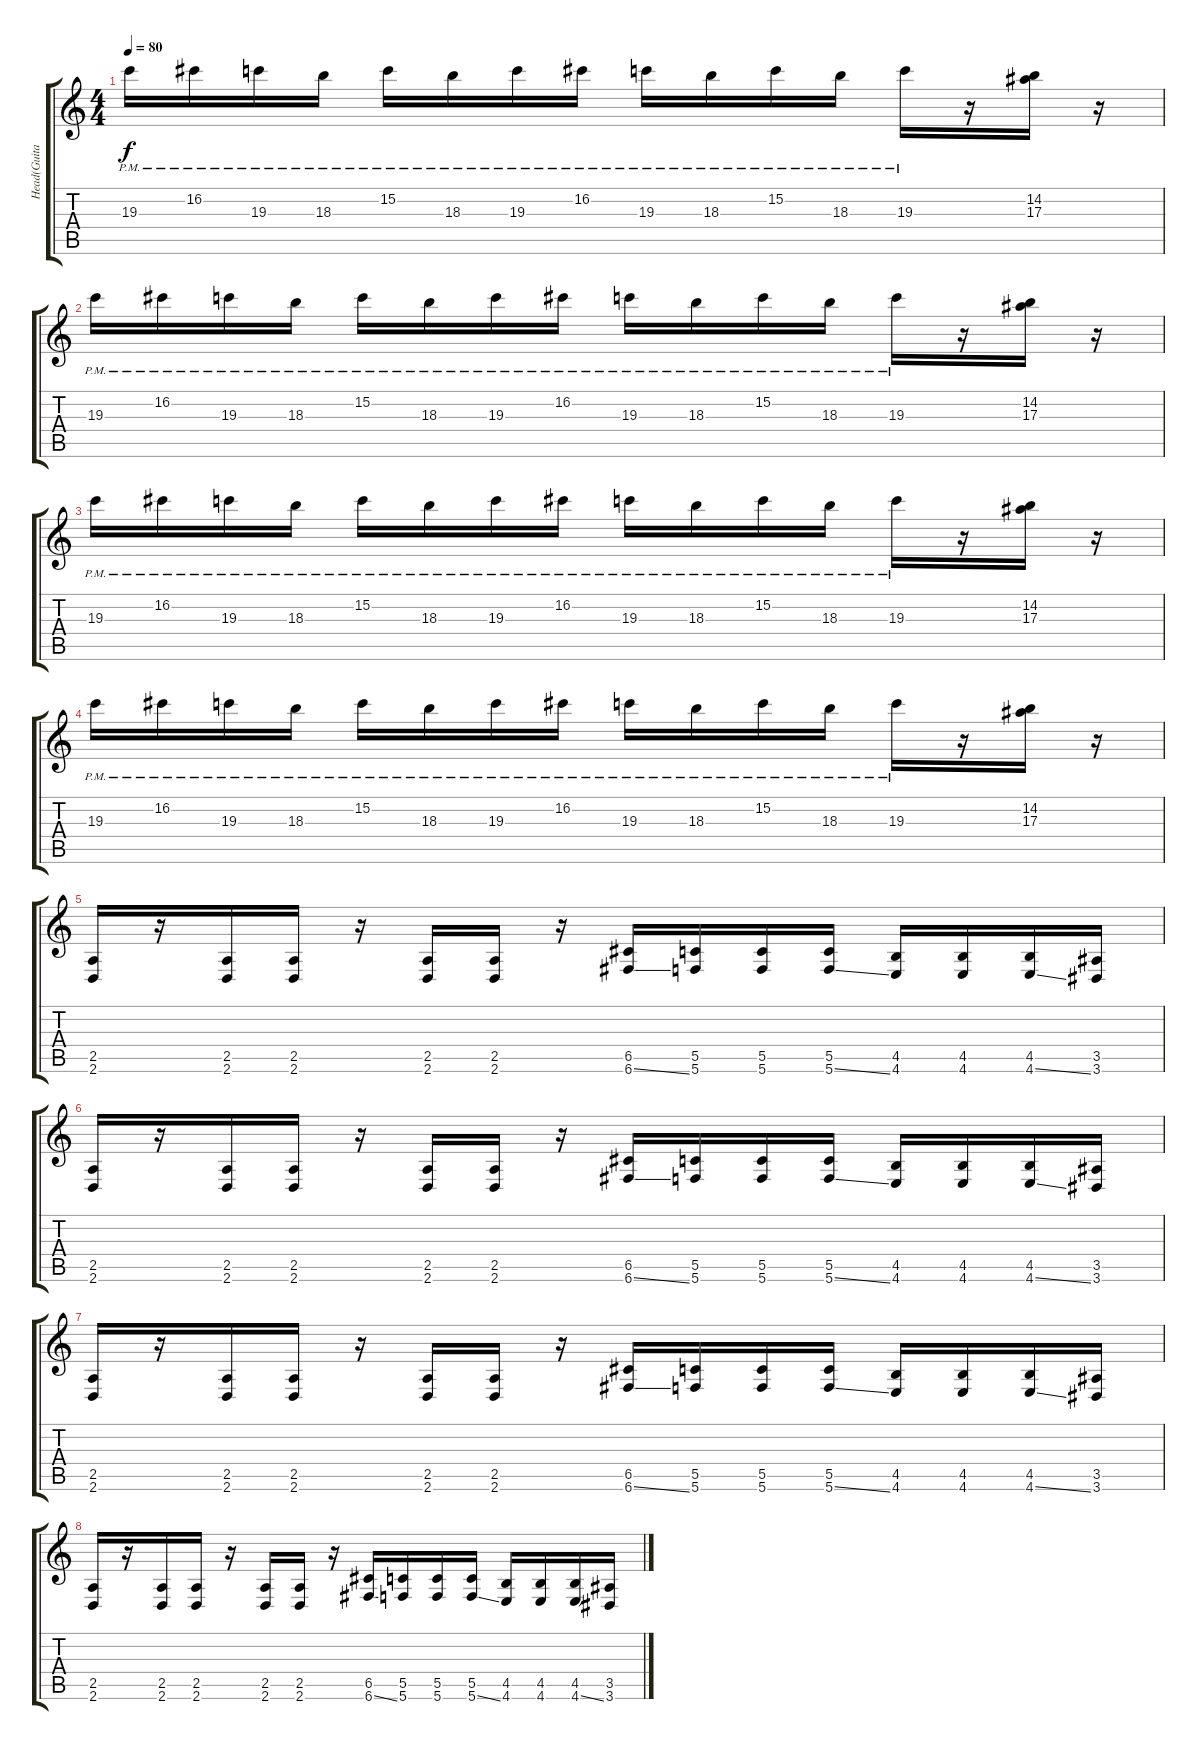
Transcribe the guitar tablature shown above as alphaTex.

\track ("Head(Guitar Lead)" "Head(Guita") {instrument distortionguitar}
\staff {score tabs}
\tuning (D4 A3 F3 C3 G2 C2) {hide}
\ts (4 4)
\tempo 80
\clef g2
\ks c
19.3{pm}.16{dy f} 16.2{pm}.16 19.3{pm}.16 18.3{pm}.16 15.2{pm}.16 18.3{pm}.16 19.3{pm}.16 16.2{pm}.16 19.3{pm}.16 18.3{pm}.16 15.2{pm}.16 18.3{pm}.16 19.3{pm}.16 r.16 (14.2 17.3).16 r.16 |
19.3{pm}.16 16.2{pm}.16 19.3{pm}.16 18.3{pm}.16 15.2{pm}.16 18.3{pm}.16 19.3{pm}.16 16.2{pm}.16 19.3{pm}.16 18.3{pm}.16 15.2{pm}.16 18.3{pm}.16 19.3{pm}.16 r.16 (14.2 17.3).16 r.16 |
19.3{pm}.16 16.2{pm}.16 19.3{pm}.16 18.3{pm}.16 15.2{pm}.16 18.3{pm}.16 19.3{pm}.16 16.2{pm}.16 19.3{pm}.16 18.3{pm}.16 15.2{pm}.16 18.3{pm}.16 19.3{pm}.16 r.16 (14.2 17.3).16 r.16 |
19.3{pm}.16 16.2{pm}.16 19.3{pm}.16 18.3{pm}.16 15.2{pm}.16 18.3{pm}.16 19.3{pm}.16 16.2{pm}.16 19.3{pm}.16 18.3{pm}.16 15.2{pm}.16 18.3{pm}.16 19.3{pm}.16 r.16 (14.2 17.3).16 r.16 |
(2.5 2.6).16 r.16 (2.5 2.6).16 (2.5 2.6).16 r.16 (2.5 2.6).16 (2.5 2.6).16 r.16 (6.5 6.6{ss}).16 (5.5 5.6).16 (5.5 5.6).16 (5.5 5.6{ss}).16 (4.5 4.6).16 (4.5 4.6).16 (4.5 4.6{ss}).16 (3.5 3.6).16 |
(2.5 2.6).16 r.16 (2.5 2.6).16 (2.5 2.6).16 r.16 (2.5 2.6).16 (2.5 2.6).16 r.16 (6.5 6.6{ss}).16 (5.5 5.6).16 (5.5 5.6).16 (5.5 5.6{ss}).16 (4.5 4.6).16 (4.5 4.6).16 (4.5 4.6{ss}).16 (3.5 3.6).16 |
(2.5 2.6).16 r.16 (2.5 2.6).16 (2.5 2.6).16 r.16 (2.5 2.6).16 (2.5 2.6).16 r.16 (6.5 6.6{ss}).16 (5.5 5.6).16 (5.5 5.6).16 (5.5 5.6{ss}).16 (4.5 4.6).16 (4.5 4.6).16 (4.5 4.6{ss}).16 (3.5 3.6).16 |
(2.5 2.6).16 r.16 (2.5 2.6).16 (2.5 2.6).16 r.16 (2.5 2.6).16 (2.5 2.6).16 r.16 (6.5 6.6{ss}).16 (5.5 5.6).16 (5.5 5.6).16 (5.5 5.6{ss}).16 (4.5 4.6).16 (4.5 4.6).16 (4.5 4.6{ss}).16 (3.5 3.6).16
